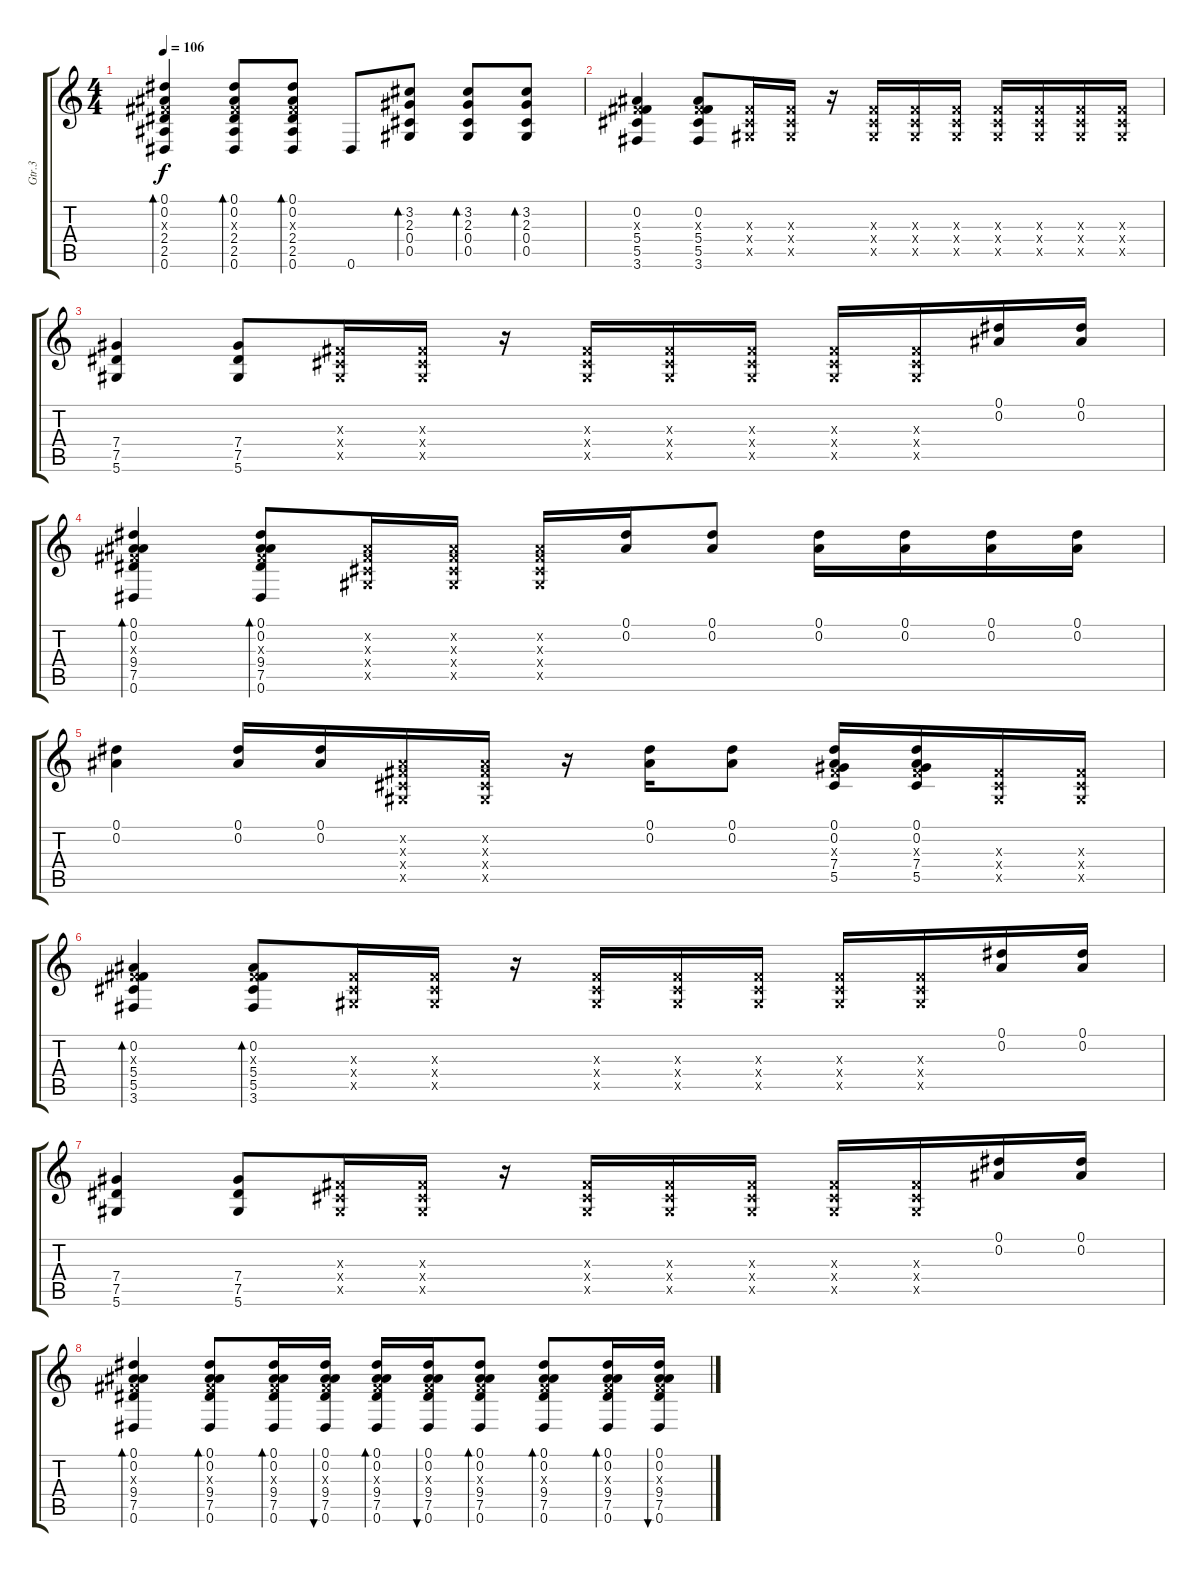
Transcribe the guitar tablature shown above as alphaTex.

\track ("Gtr.3" "Gtr.3") {instrument electricguitarclean}
\staff {score tabs}
\tuning (Eb4 Bb3 Gb3 Db3 Ab2 Eb2) {hide}
\ts (4 4)
\tempo 106
\clef g2
\ks c
(0.1 0.2 0.3{x} 2.4 2.5 0.6).4{bd 60 dy f} (0.1 0.2 0.3{x} 2.4 2.5 0.6).8{bd 60} (0.1 0.2 0.3{x} 2.4 2.5 0.6).8{bd 60} 0.6.8 (3.2 2.3 0.4 0.5).8{bd 30} (3.2 2.3 0.4 0.5).8{bd 30} (3.2 2.3 0.4 0.5).8{bd 30} |
(0.2 0.3{x} 5.4 5.5 3.6).4 (0.2 0.3{x} 5.4 5.5 3.6).8 (0.3{x} 0.4{x} 0.5{x}).16 (0.3{x} 0.4{x} 0.5{x}).16 r.16 (0.3{x} 0.4{x} 0.5{x}).16 (0.3{x} 0.4{x} 0.5{x}).16 (0.3{x} 0.4{x} 0.5{x}).16 (0.3{x} 0.4{x} 0.5{x}).16 (0.3{x} 0.4{x} 0.5{x}).16 (0.3{x} 0.4{x} 0.5{x}).16 (0.3{x} 0.4{x} 0.5{x}).16 |
(7.4 7.5 5.6).4 (7.4 7.5 5.6).8 (0.3{x} 0.4{x} 0.5{x}).16 (0.3{x} 0.4{x} 0.5{x}).16 r.16 (0.3{x} 0.4{x} 0.5{x}).16 (0.3{x} 0.4{x} 0.5{x}).16 (0.3{x} 0.4{x} 0.5{x}).16 (0.3{x} 0.4{x} 0.5{x}).16 (0.3{x} 0.4{x} 0.5{x}).16 (0.1 0.2).16 (0.1 0.2).16 |
(0.1 0.2 0.3{x} 9.4 7.5 0.6).4{bd 60} (0.1 0.2 0.3{x} 9.4 7.5 0.6).8{bd 60} (0.2{x} 0.3{x} 0.4{x} 0.5{x}).16 (0.2{x} 0.3{x} 0.4{x} 0.5{x}).16 (0.2{x} 0.3{x} 0.4{x} 0.5{x}).16 (0.1 0.2).16 (0.1 0.2).8 (0.1 0.2).16 (0.1 0.2).16 (0.1 0.2).16 (0.1 0.2).16 |
(0.1 0.2).4 (0.1 0.2).16 (0.1 0.2).16 (0.2{x} 0.3{x} 0.4{x} 0.5{x}).16 (0.2{x} 0.3{x} 0.4{x} 0.5{x}).16 r.16 (0.1 0.2).16 (0.1 0.2).8 (0.1 0.2 0.3{x} 7.4 5.5).16 (0.1 0.2 0.3{x} 7.4 5.5).16 (0.3{x} 0.4{x} 0.5{x}).16 (0.3{x} 0.4{x} 0.5{x}).16 |
(0.2 0.3{x} 5.4 5.5 3.6).4{bd 60} (0.2 0.3{x} 5.4 5.5 3.6).8{bd 60} (0.3{x} 0.4{x} 0.5{x}).16 (0.3{x} 0.4{x} 0.5{x}).16 r.16 (0.3{x} 0.4{x} 0.5{x}).16 (0.3{x} 0.4{x} 0.5{x}).16 (0.3{x} 0.4{x} 0.5{x}).16 (0.3{x} 0.4{x} 0.5{x}).16 (0.3{x} 0.4{x} 0.5{x}).16 (0.1 0.2).16 (0.1 0.2).16 |
(7.4 7.5 5.6).4 (7.4 7.5 5.6).8 (0.3{x} 0.4{x} 0.5{x}).16 (0.3{x} 0.4{x} 0.5{x}).16 r.16 (0.3{x} 0.4{x} 0.5{x}).16 (0.3{x} 0.4{x} 0.5{x}).16 (0.3{x} 0.4{x} 0.5{x}).16 (0.3{x} 0.4{x} 0.5{x}).16 (0.3{x} 0.4{x} 0.5{x}).16 (0.1 0.2).16 (0.1 0.2).16 |
(0.1 0.2 0.3{x} 9.4 7.5 0.6).4{bd 60} (0.1 0.2 0.3{x} 9.4 7.5 0.6).8{bd 60} (0.1 0.2 0.3{x} 9.4 7.5 0.6).16{bd 30} (0.1 0.2 0.3{x} 9.4 7.5 0.6).16{bu 30} (0.1 0.2 0.3{x} 9.4 7.5 0.6).16{bd 30} (0.1 0.2 0.3{x} 9.4 7.5 0.6).16{bu 30} (0.1 0.2 0.3{x} 9.4 7.5 0.6).8{bd 60} (0.1 0.2 0.3{x} 9.4 7.5 0.6).8{bd 60} (0.1 0.2 0.3{x} 9.4 7.5 0.6).16{bd 30} (0.1 0.2 0.3{x} 9.4 7.5 0.6).16{bu 30}
